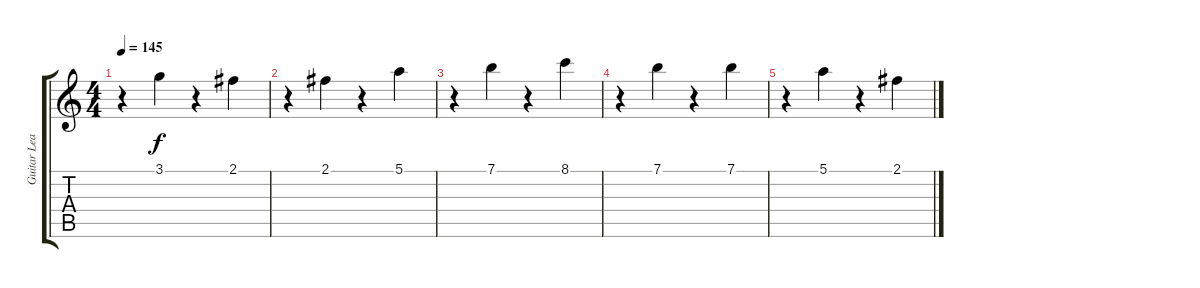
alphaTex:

\track ("Guitar Lead" "Guitar Lea") {instrument distortionguitar}
\staff {score tabs}
\tuning (E4 B3 G3 D3 A2 E2) {hide}
\ts (4 4)
\tempo 145
\clef g2
\ks c
r.4{dy f} 3.1.4 r.4 2.1.4 |
r.4 2.1.4 r.4 5.1.4 |
r.4 7.1.4 r.4 8.1.4 |
r.4 7.1.4 r.4 7.1.4 |
r.4 5.1.4 r.4 2.1.4
